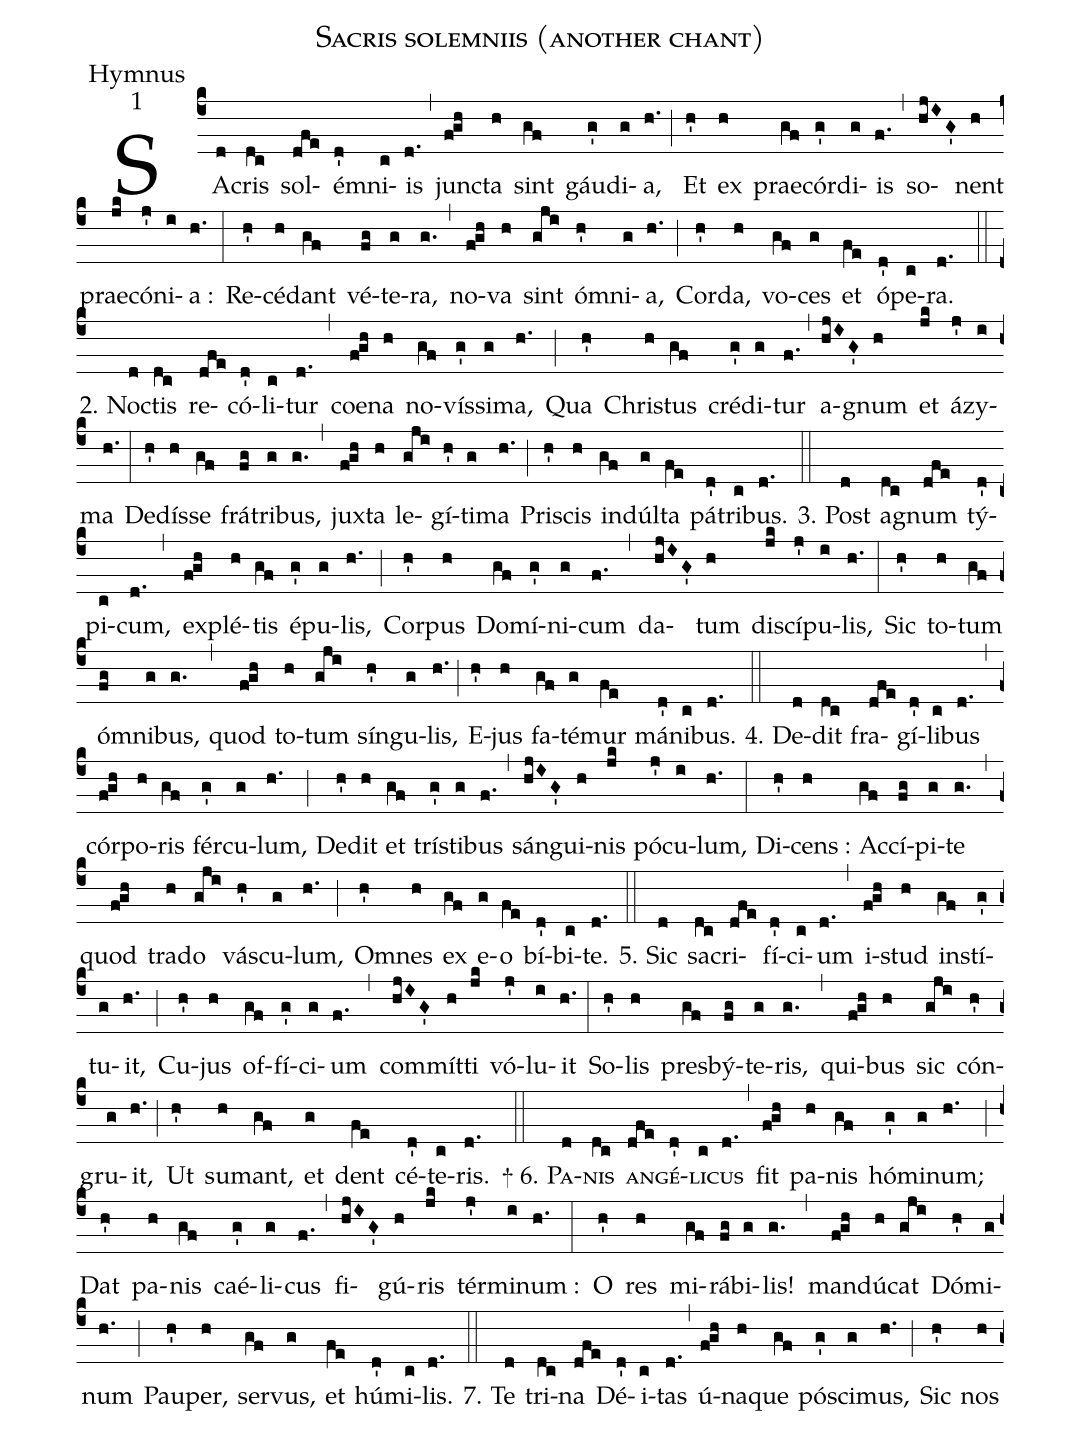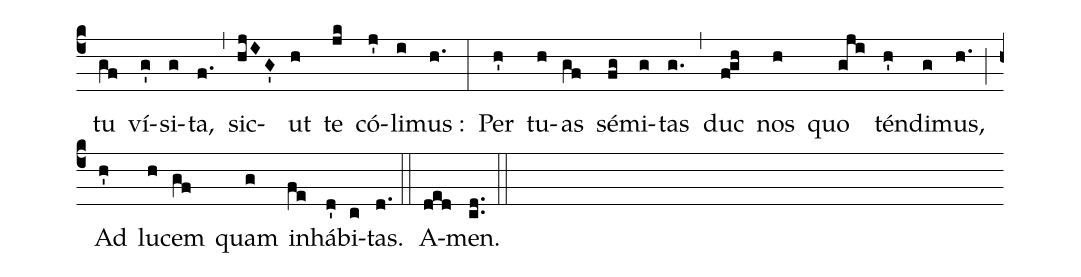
name:Sacris solemniis (another chant);
office-part:Hymnus;
mode:1;
%%
(c4) SA(d)cris(dc) sol(dfe)é(d')mni(c)is(d.) (,) jun(fgh)cta(h) sint(gf) gáu(g')di(g)a,(h.) (;) Et(h') ex(h) prae(gf)cór(g')di(g)is(f.) (,) so(hjIG')nent(h) prae(jk)có(j')ni(i)a :(h.) (:) Re(h')cé(h)dant(gf) vé(fg)te(g)ra,(g.) (,) no(fgh)va(h) sint(gji) ó(h')mni(g)a,(h.) (;) Cor(h')da,(h) vo(gf)ces(g) et(fe) ó(d')pe(c)ra.(d.) (::)
2. No(d)ctis(dc) re(dfe)có(d')li(c)tur(d.) (,) coe(fgh)na(h) no(gf)vís(g')si(g)ma,(h.) (;) Qua(h') Chri(h)stus(gf) cré(g')di(g)tur(f.) (,) a(hjIG')gnum(h) et(jk) á(j')zy(i)ma(h.) (:) De(h')dís(h)se(gf) frá(fg)tri(g)bus,(g.) (,) jux(fgh)ta(h) le(gji)gí(h')ti(g)ma(h.) (;) Pri(h')scis(h) in(gf)dúl(g)ta(fe) pá(d')tri(c)bus.(d.) (::)
3. Post(d) a(dc)gnum(dfe) tý(d')pi(c)cum,(d.) (,) ex(fgh)plé(h)tis(gf) é(g')pu(g)lis,(h.) (;) Cor(h')pus(h) Do(gf)mí(g')ni(g)cum(f.) (,) da(hjIG')tum(h) di(jk)scí(j')pu(i)lis,(h.) (:) Sic(h') to(h)tum(gf) ó(fg)mni(g)bus,(g.) (,) quod(fgh) to(h)tum(gji) sín(h')gu(g)lis,(h.) (;) E(h')jus(h) fa(gf)té(g)mur(fe) má(d')ni(c)bus.(d.) (::)
4. De(d)dit(dc) fra(dfe)gí(d')li(c)bus(d.) (,) cór(fgh)po(h)ris(gf) fér(g')cu(g)lum,(h.) (;) De(h')dit(h) et(gf) trí(g')sti(g)bus(f.) (,) sán(hjIG')gui(h)nis(jk) pó(j')cu(i)lum,(h.) (:) Di(h')cens :(h) Ac(gf)cí(fg)pi(g)te(g.) (,) quod(fgh) tra(h)do(gji) vá(h')scu(g)lum,(h.) (;) O(h')mnes(h) ex(gf) e(g)o(fe) bí(d')bi(c)te.(d.) (::)
5. Sic(d) sa(dc)cri(dfe)fí(d')ci(c)um(d.) (,) i(fgh)stud(h) in(gf)stí(g')tu(g)it,(h.) (;) Cu(h')jus(h) of(gf)fí(g')ci(g)um(f.) (,) com(hjIG')mít(h)ti(jk) vó(j')lu(i)it(h.) (:) So(h')lis(h) pre(gf)sbý(fg)te(g)ris,(g.) (,) qui(fgh)bus(h) sic(gji) cón(h')gru(g)it,(h.) (;) Ut(h') su(h)mant,(gf) et(g) dent(fe) cé(d')te(c)ris.(d.) (::)
+ 6. <sc>Pa</sc>(d)<sc>nis</sc>(dc) <sc>an</sc>(dfe)<sc>gé</sc>(d')<sc>li</sc>(c)<sc>cus</sc>(d.) (,) fit(fgh) pa(h)nis(gf) hó(g')mi(g)num;(h.) (;) Dat(h') pa(h)nis(gf) caé(g')li(g)cus(f.) (,) fi(hjIG')gú(h)ris(jk) tér(j')mi(i)num :(h.) (:) O(h') res(h) mi(gf)rá(fg)bi(g)lis!(g.) (,) man(fgh)dú(h)cat(gji) Dó(h')mi(g)num(h.) (;) Pau(h')per,(h) ser(gf)vus,(g) et(fe) hú(d')mi(c)lis.(d.) (::)
7. Te(d) tri(dc)na(dfe) Dé(d')i(c)tas(d.) (,) ú(fgh)na(h)que(gf) pó(g')sci(g)mus,(h.) (;) Sic(h') nos(h) tu(gf) ví(g')si(g)ta,(f.) (,) sic(hjIG')ut(h) te(jk) có(j')li(i)mus :(h.) (:) Per(h') tu(h)as(gf) sé(fg)mi(g)tas(g.) (,) duc(fgh) nos(h) quo(gji) tén(h')di(g)mus,(h.) (;) Ad(h') lu(h)cem(gf) quam(g) in(fe)há(d')bi(c)tas.(d.) (::)
A(ded)men.(cd..) (::)
